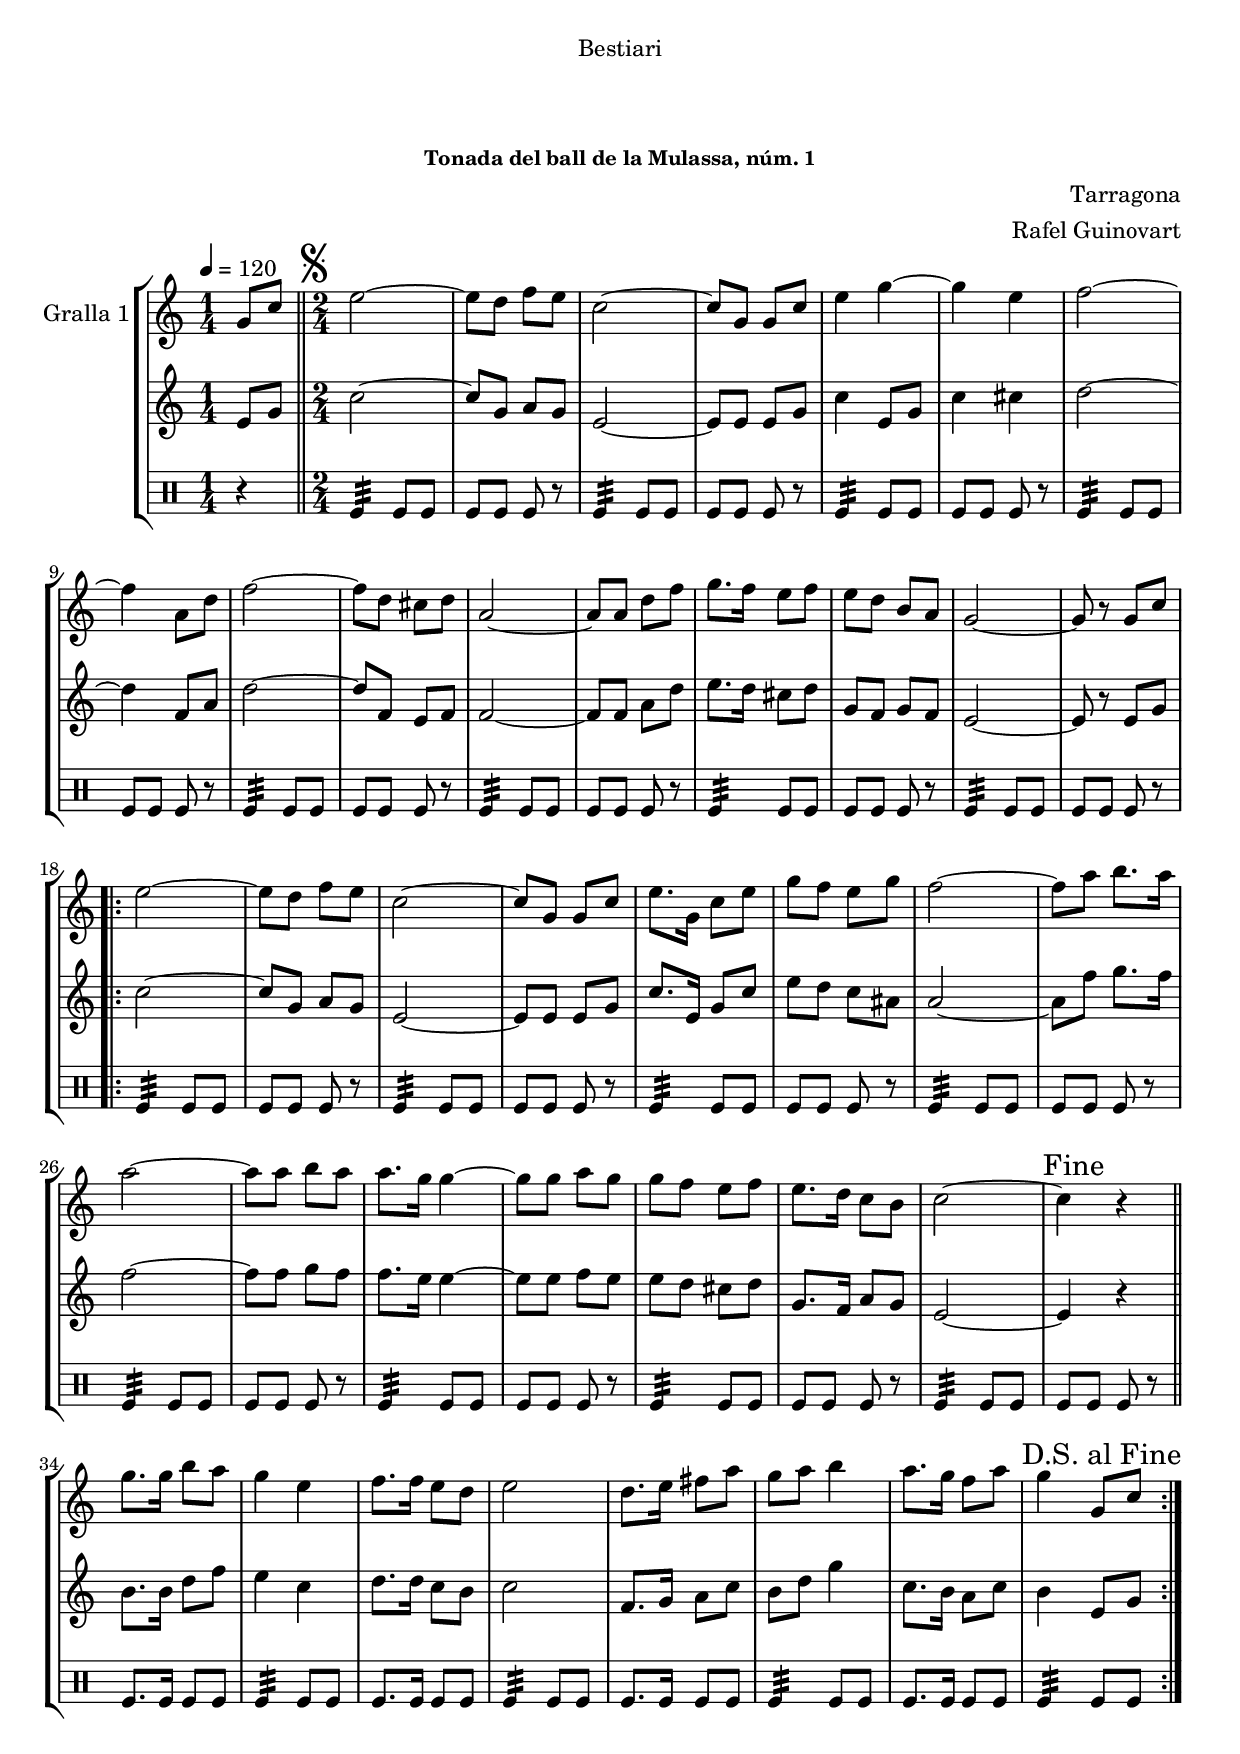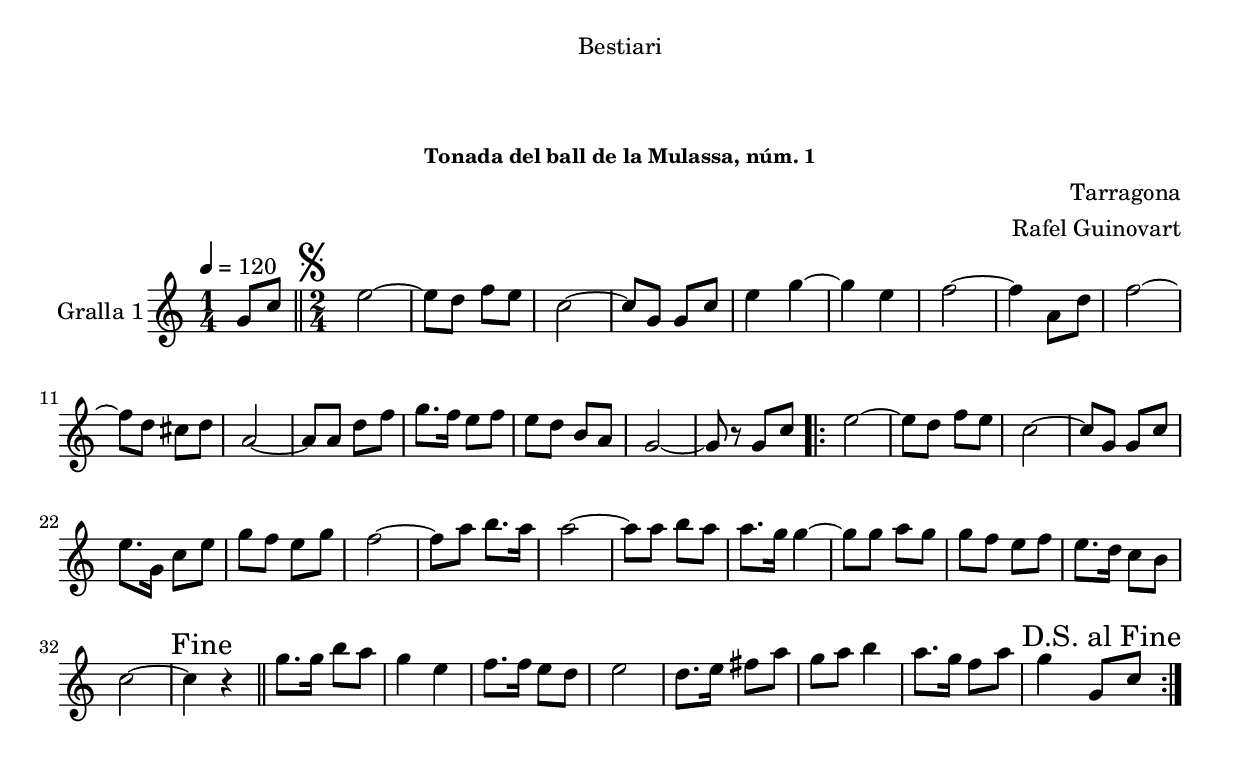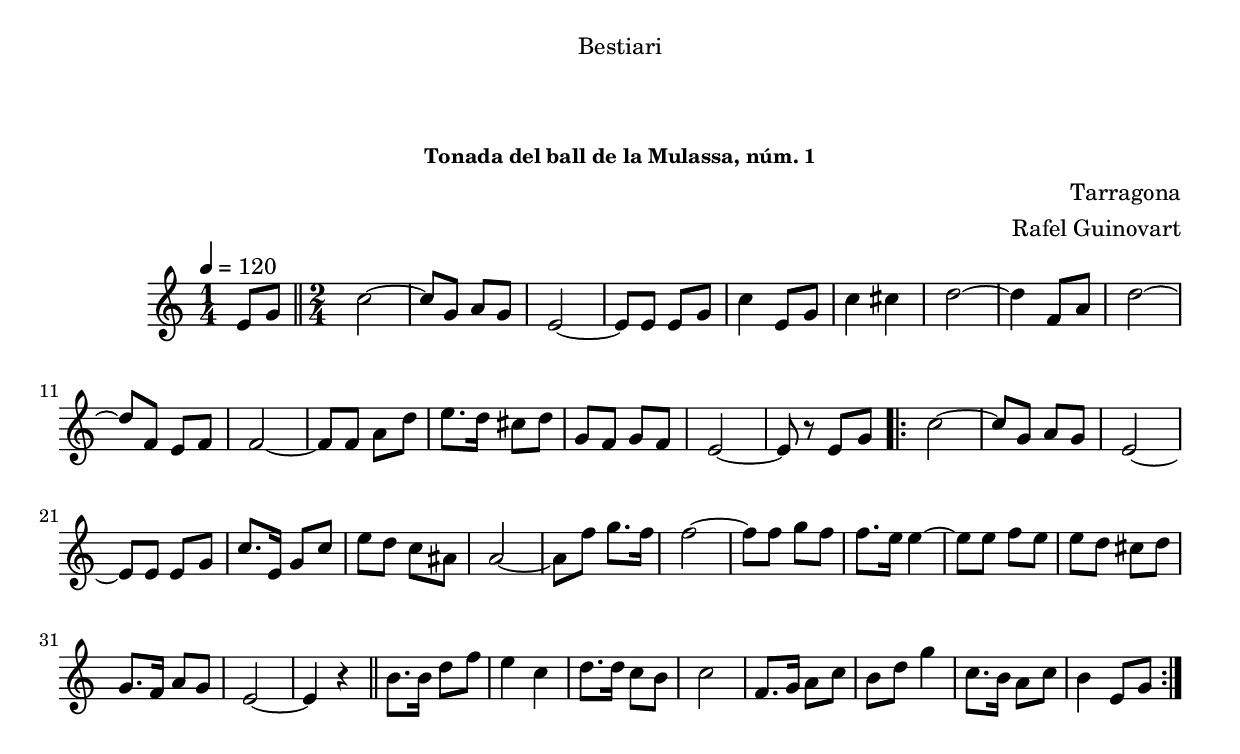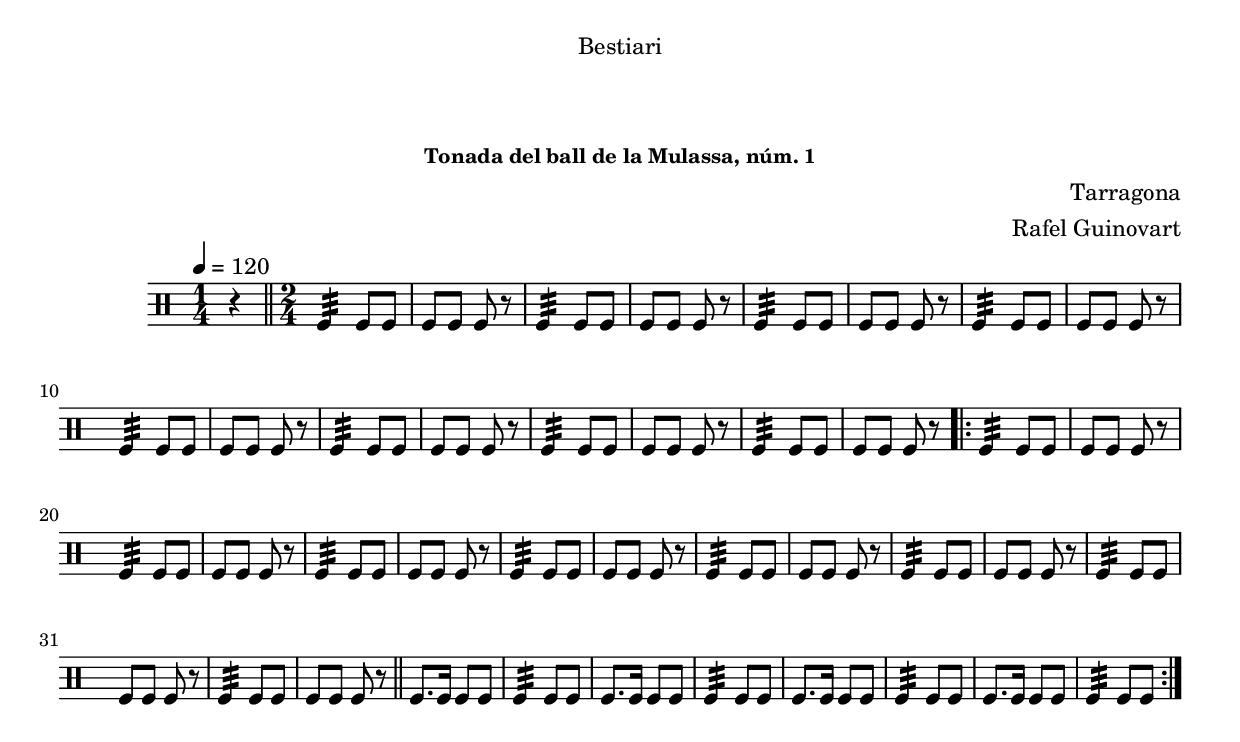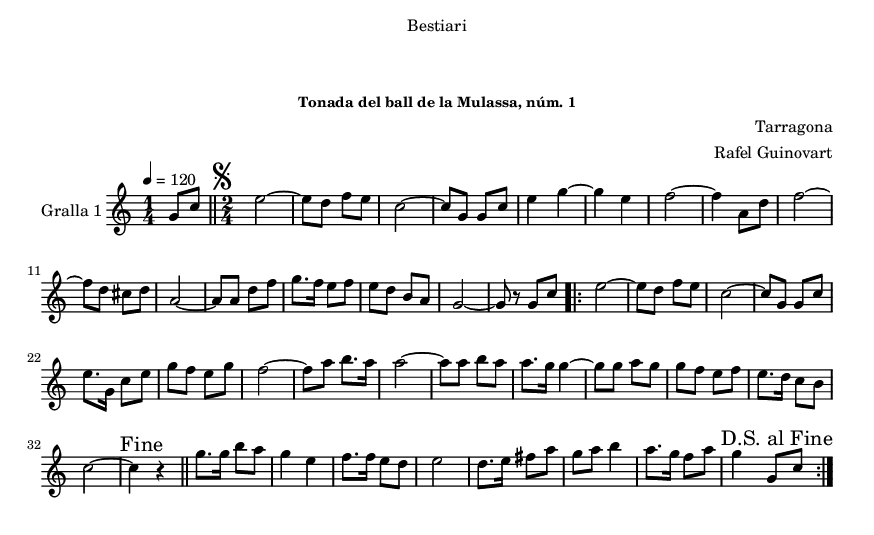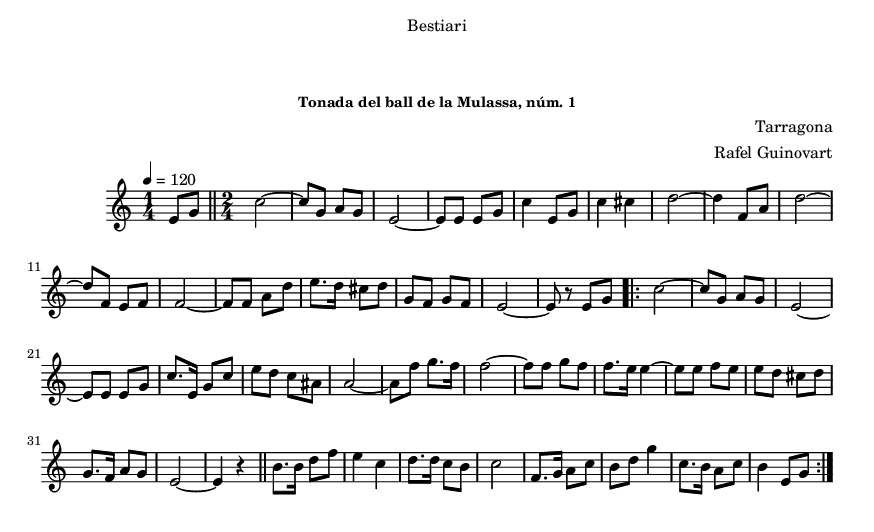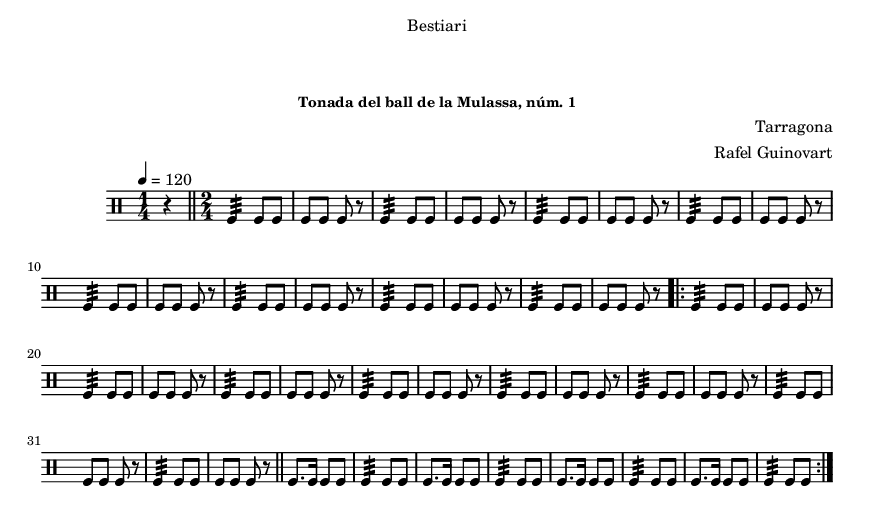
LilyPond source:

\version "2.16.0"

\header {
  dedication="Bestiari"
  title="         "
  subtitle="         "
  subsubtitle="Tonada del ball de la Mulassa, núm. 1"
  poet=""
  meter=""
  piece=""
  composer="Tarragona"
  arranger="Rafel Guinovart"
  opus=""
  instrument=""
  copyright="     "
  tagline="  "
}

liniaroAa =
\relative g'
{
  \tempo 4=120
  \clef treble
  \key c \major
  \time 1/4
  g8 c  \bar "||"
  \time 2/4   \mark \markup {\musicglyph #"scripts.segno"} e2 ~  |
  e8 d f e  |
  c2 ~  |
  %05
  c8 g g c  |
  e4 g ~  |
  g4 e  |
  f2 ~  |
  f4 a,8 d  |
  %10
  f2 ~  |
  f8 d cis d  |
  a2 ~  |
  a8 a d f  |
  g8. f16 e8 f  |
  %15
  e8 d b a  |
  g2 ~  |
  g8 r g c  |
  \repeat volta 2 { e2 ~  |
  e8 d f e  |
  %20
  c2 ~  |
  c8 g g c  |
  e8. g,16 c8 e  |
  g8 f e g  |
  f2 ~  |
  %25
  f8 a b8. a16  |
  a2 ~  |
  a8 a b a  |
  a8. g16 g4 ~  |
  g8 g a g  |
  %30
  g8 f e f  |
  e8. d16 c8 b  |
  c2 ~  |
  \mark "Fine" c4 r  \bar "||"
  g'8. g16 b8 a  |
  %35
  g4 e  |
  f8. f16 e8 d  |
  e2  |
  d8. e16 fis8 a  |
  g8 a b4  |
  %40
  a8. g16 f8 a  |
  \mark "D.S. al Fine" g4 g,8 c  | }
}

liniaroAb =
\relative e'
{
  \tempo 4=120
  \clef treble
  \key c \major
  \time 1/4
  e8 g  \bar "||"
  \time 2/4   c2 ~  |
  c8 g a g  |
  e2 ~  |
  %05
  e8 e e g  |
  c4 e,8 g  |
  c4 cis  |
  d2 ~  |
  d4 f,8 a  |
  %10
  d2 ~  |
  d8 f, e f  |
  f2 ~  |
  f8 f a d  |
  e8. d16 cis8 d  |
  %15
  g,8 f g f  |
  e2 ~  |
  e8 r e g  |
  \repeat volta 2 { c2 ~  |
  c8 g a g  |
  %20
  e2 ~  |
  e8 e e g  |
  c8. e,16 g8 c  |
  e8 d c ais  |
  a2 ~  |
  %25
  a8 f' g8. f16  |
  f2 ~  |
  f8 f g f  |
  f8. e16 e4 ~  |
  e8 e f e  |
  %30
  e8 d cis d  |
  g,8. f16 a8 g  |
  e2 ~  |
  e4 r  \bar "||"
  b'8. b16 d8 f  |
  %35
  e4 c  |
  d8. d16 c8 b  |
  c2  |
  f,8. g16 a8 c  |
  b8 d g4  |
  %40
  c,8. b16 a8 c  |
  b4 e,8 g  | }
}

liniaroAc =
\drummode
{
  \tempo 4=120
  \time 1/4
  r4  \bar "||"
  \time 2/4   tomfl4:32 tomfl8 tomfl  |
  tomfl8 tomfl tomfl r  |
  tomfl4:32 tomfl8 tomfl  |
  %05
  tomfl8 tomfl tomfl r  |
  tomfl4:32 tomfl8 tomfl  |
  tomfl8 tomfl tomfl r  |
  tomfl4:32 tomfl8 tomfl  |
  tomfl8 tomfl tomfl r  |
  %10
  tomfl4:32 tomfl8 tomfl  |
  tomfl8 tomfl tomfl r  |
  tomfl4:32 tomfl8 tomfl  |
  tomfl8 tomfl tomfl r  |
  tomfl4:32 tomfl8 tomfl  |
  %15
  tomfl8 tomfl tomfl r  |
  tomfl4:32 tomfl8 tomfl  |
  tomfl8 tomfl tomfl r  |
  \repeat volta 2 { tomfl4:32 tomfl8 tomfl  |
  tomfl8 tomfl tomfl r  |
  %20
  tomfl4:32 tomfl8 tomfl  |
  tomfl8 tomfl tomfl r  |
  tomfl4:32 tomfl8 tomfl  |
  tomfl8 tomfl tomfl r  |
  tomfl4:32 tomfl8 tomfl  |
  %25
  tomfl8 tomfl tomfl r  |
  tomfl4:32 tomfl8 tomfl  |
  tomfl8 tomfl tomfl r  |
  tomfl4:32 tomfl8 tomfl  |
  tomfl8 tomfl tomfl r  |
  %30
  tomfl4:32 tomfl8 tomfl  |
  tomfl8 tomfl tomfl r  |
  tomfl4:32 tomfl8 tomfl  |
  tomfl8 tomfl tomfl r  \bar "||"
  tomfl8. tomfl16 tomfl8 tomfl  |
  %35
  tomfl4:32 tomfl8 tomfl  |
  tomfl8. tomfl16 tomfl8 tomfl  |
  tomfl4:32 tomfl8 tomfl  |
  tomfl8. tomfl16 tomfl8 tomfl  |
  tomfl4:32 tomfl8 tomfl  |
  %40
  tomfl8. tomfl16 tomfl8 tomfl  |
  tomfl4:32 tomfl8 tomfl  | }
}

\book {

\paper {
  print-page-number = false
}

\bookpart {
  \score {
    \new StaffGroup {
      \override Score.RehearsalMark #'self-alignment-X = #LEFT
      <<
        \new Staff \with {instrumentName = #"Gralla 1" } \liniaroAa
        \new Staff \with {instrumentName = #"" } \liniaroAb
        \new DrumStaff \with {instrumentName = #"" } \liniaroAc
      >>
    }
    \layout {}
  }\score { \unfoldRepeats
    \new StaffGroup {
      \override Score.RehearsalMark #'self-alignment-X = #LEFT
      <<
        \new Staff \with {instrumentName = #"Gralla 1" } \liniaroAa
        \new Staff \with {instrumentName = #"" } \liniaroAb
        \new DrumStaff \with {instrumentName = #"" } \liniaroAc
      >>
    }
    \midi {}
  }
}

\bookpart {
  \header {}
  \score {
    \new StaffGroup {
      \override Score.RehearsalMark #'self-alignment-X = #LEFT
      <<
        \new Staff \with {instrumentName = #"Gralla 1" } \liniaroAa
      >>
    }
    \layout {}
  }\score { \unfoldRepeats
    \new StaffGroup {
      \override Score.RehearsalMark #'self-alignment-X = #LEFT
      <<
        \new Staff \with {instrumentName = #"Gralla 1" } \liniaroAa
      >>
    }
    \midi {}
  }
}

\bookpart {
  \header {}
  \score {
    \new StaffGroup {
      \override Score.RehearsalMark #'self-alignment-X = #LEFT
      <<
        \new Staff \with {instrumentName = #"" } \liniaroAb
      >>
    }
    \layout {}
  }\score { \unfoldRepeats
    \new StaffGroup {
      \override Score.RehearsalMark #'self-alignment-X = #LEFT
      <<
        \new Staff \with {instrumentName = #"" } \liniaroAb
      >>
    }
    \midi {}
  }
}

\bookpart {
  \header {}
  \score {
    \new StaffGroup {
      \override Score.RehearsalMark #'self-alignment-X = #LEFT
      <<
        \new DrumStaff \with {instrumentName = #"" } \liniaroAc
      >>
    }
    \layout {}
  }\score { \unfoldRepeats
    \new StaffGroup {
      \override Score.RehearsalMark #'self-alignment-X = #LEFT
      <<
        \new DrumStaff \with {instrumentName = #"" } \liniaroAc
      >>
    }
    \midi {}
  }
}

}

\book {

\paper {
  print-page-number = false
  #(set-paper-size "a6landscape")
  #(layout-set-staff-size 14)
}

\bookpart {
  \header {}
  \score {
    \new StaffGroup {
      \override Score.RehearsalMark #'self-alignment-X = #LEFT
      <<
        \new Staff \with {instrumentName = #"Gralla 1" } \liniaroAa
      >>
    }
    \layout {}
  }
}

\bookpart {
  \header {}
  \score {
    \new StaffGroup {
      \override Score.RehearsalMark #'self-alignment-X = #LEFT
      <<
        \new Staff \with {instrumentName = #"" } \liniaroAb
      >>
    }
    \layout {}
  }
}

\bookpart {
  \header {}
  \score {
    \new StaffGroup {
      \override Score.RehearsalMark #'self-alignment-X = #LEFT
      <<
        \new DrumStaff \with {instrumentName = #"" } \liniaroAc
      >>
    }
    \layout {}
  }
}

}

